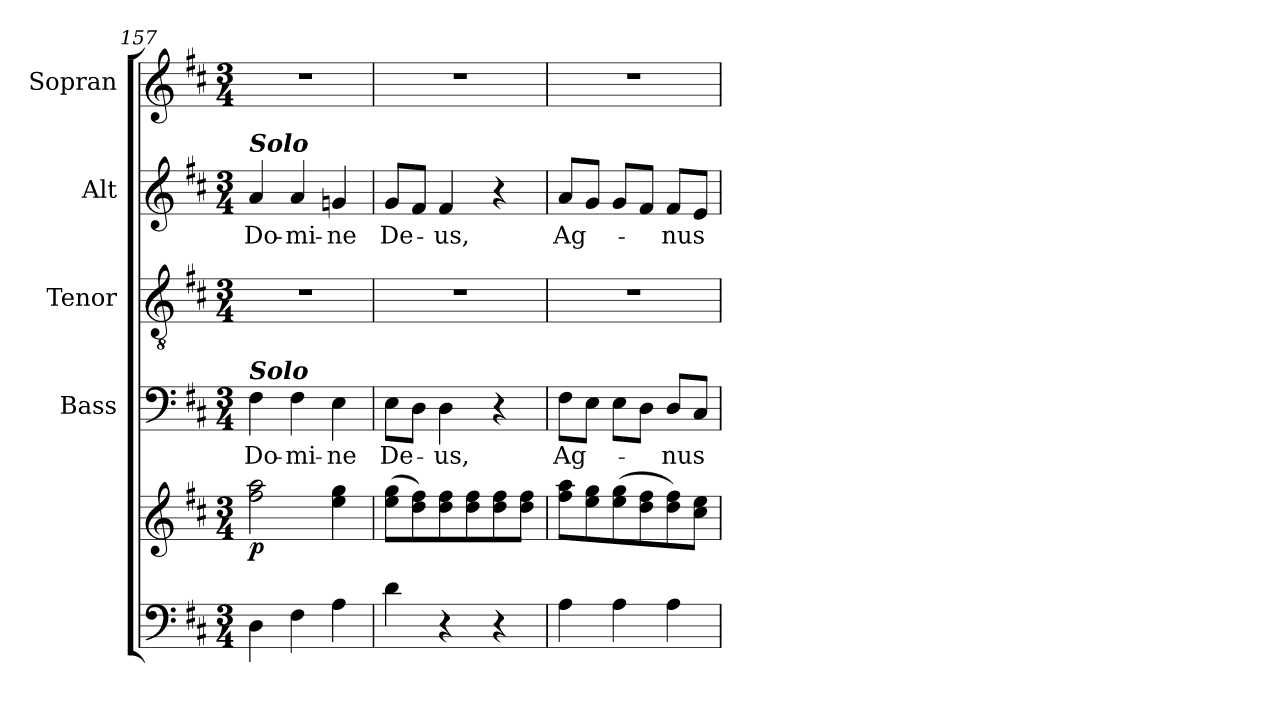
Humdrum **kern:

**kern	**kern	**dynam	**kern	**text	**kern	**kern	**text	**kern
*part5	*part5	*part5	*part4	*part4	*part3	*part2	*part2	*part1
*staff6	*staff5	*staff5/6	*staff4	*staff4	*staff3	*staff2	*staff2	*staff1
*	*	*	*I"Bass	*	*I"Tenor	*I"Alt	*	*I"Sopran
*	*	*	*I'B.	*	*I'T.	*I'A.	*	*I'S.
*clefF4	*clefG2	*	*clefF4	*	*clefGv2	*clefG2	*	*clefG2
*k[f#c#]	*k[f#c#]	*	*k[f#c#]	*	*k[f#c#]	*k[f#c#]	*	*k[f#c#]
*D:	*D:	*	*D:	*	*D:	*D:	*	*D:
*M3/4	*M3/4	*	*M3/4	*	*M3/4	*M3/4	*	*M3/4
=157	=157	=157	=157	=157	=157	=157	=157	=157
!	!	!	!	!	!	!LO:TX:a:Bi:t=Solo	!	!
!	!	!	!LO:TX:a:Bi:t=Solo	!	!	!	!	!
!	!	!LO:DY:b	!	!LO:LY:b	!	!	!LO:LY:b	!
4D\	2ff#\ 2aa\	p	4F#\	Do-	2.r	4a/	Do-	2.r
!	!	!	!	!LO:LY:b	!	!	!LO:LY:b	!
4F#\	.	.	4F#\	-mi-	.	4a/	-mi-	.
!	!	!	!	!LO:LY:b	!	!	!LO:LY:b	!
4A\	4ee\ 4gg\	.	4E\	-ne	.	4gn/	-ne	.
=158	=158	=158	=158	=158	=158	=158	=158	=158
!	!	!	!	!LO:LY:b	!	!	!LO:LY:b	!
4d\	(>8ee\ 8gg\L	.	8E\L	De-	2.r	8g/L	De-	2.r
.	8dd\ 8ff#\)	.	8D\J	.	.	8f#/J	.	.
!	!	!	!	!LO:LY:b	!	!	!LO:LY:b	!
4r	8dd\ 8ff#\	.	4D\	-us,	.	4f#/	-us,	.
.	8dd\ 8ff#\	.	.	.	.	.	.	.
4r	8dd\ 8ff#\	.	4r	.	.	4r	.	.
.	8dd\ 8ff#\J	.	.	.	.	.	.	.
=159	=159	=159	=159	=159	=159	=159	=159	=159
!	!	!	!	!LO:LY:b	!	!	!LO:LY:b	!
4A\	8ff#\ 8aa\L	.	8F#\L	Ag-	2.r	8a/L	Ag-	2.r
.	8ee\ 8gg\	.	8E\J	.	.	8g/J	.	.
4A\	(>8ee\ 8gg\	.	8E\L	.	.	8g/L	.	.
.	8dd\ 8ff#\	.	8D\J	.	.	8f#/J	.	.
!	!	!	!	!LO:LY:b	!	!	!LO:LY:b	!
4A\	8dd\ 8ff#\)	.	8D/L	-nus	.	8f#/L	-nus	.
.	8cc#\ 8ee\J	.	8C#/J	.	.	8e/J	.	.
=	=	=	=	=	=	=	=	=
*-	*-	*-	*-	*-	*-	*-	*-	*-
